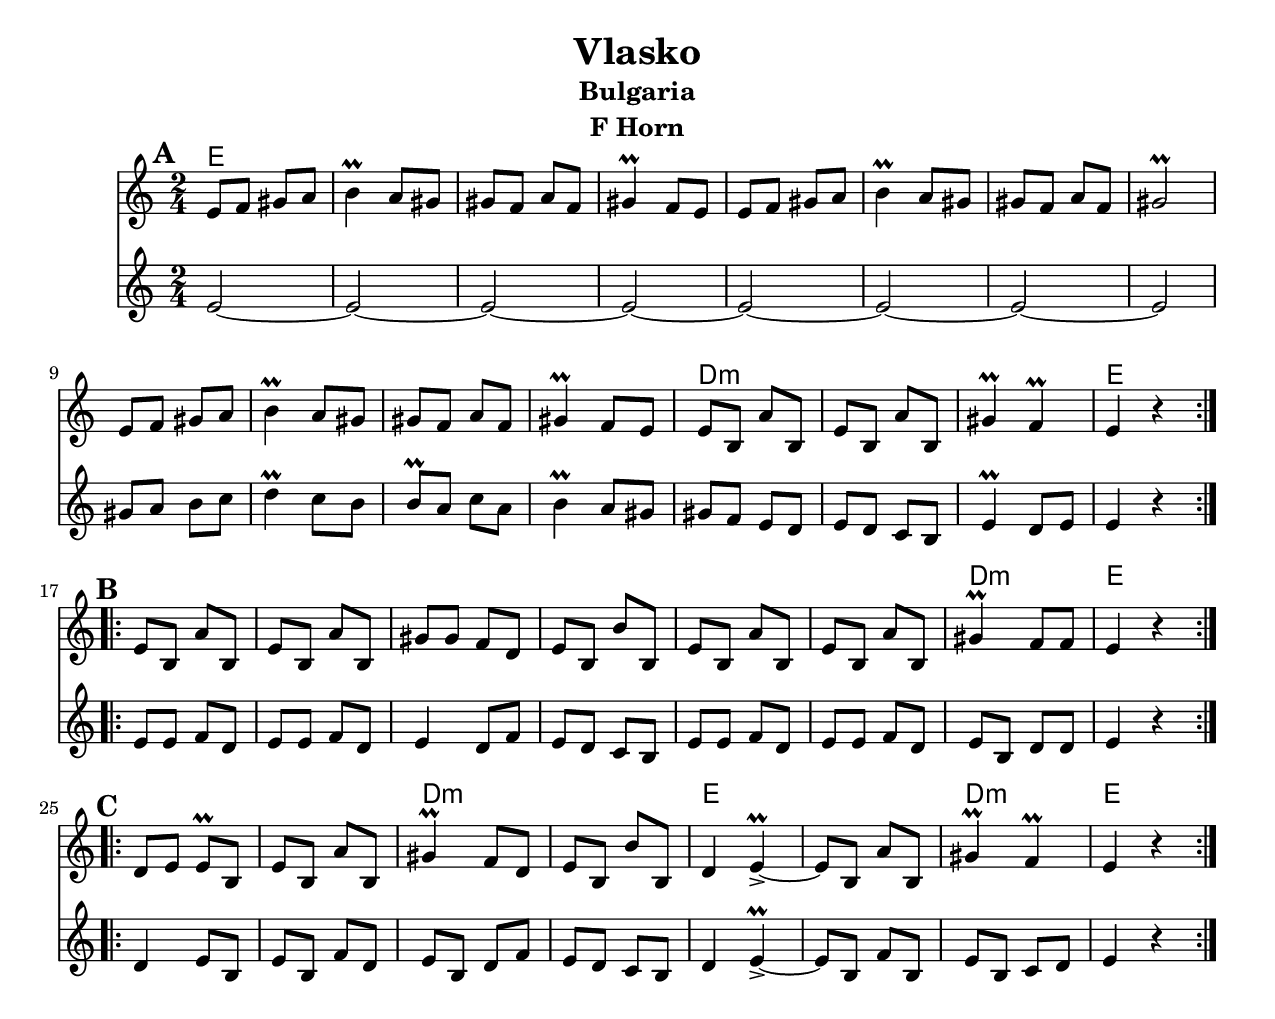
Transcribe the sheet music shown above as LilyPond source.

\version "2.18.0"
\include "english.ly"
\pointAndClickOff

\paper{
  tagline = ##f
  print-all-headers = ##t
  #(set-paper-size "letter")
}
date = #(strftime "%d-%m-%Y" (localtime (current-time)))

%\markup{ \italic{ " Updated " \date  }  }


intro = {
  e8 f gs a
  b2
}

ebab = {
  e8 b a b
  e8 b a b
}

common = {
  \clef treble
  \key a \minor
  \time 2/4
  \set Score.markFormatter = #format-mark-box-alphabet
}

%#################################### Melody ########################
primas = \relative c' {
  \common
  %\override Staff.TimeSignature.stencil = ##f

  %\partial 16*3 a16 d f   %lead in notes

  %{

    \intro

      c8. b16 gis8 g
      g2\fermata
      r1
      \intro
      d8 c b gis
      b gis gis g
      g2\fermata
      r1

      d'8 c b gis
      b gis gis g
      g8 f e cis
      c2\fermata|
  %}
  %\alternative { { }{ } }

  \repeat volta 2{
  \mark \default

    %\override Staff.TimeSignature.stencil = ##t
    #(set-paper-size "letter")
    #(set-paper-size "letter")
    e8 f gs a|
    b4\prall a8 gs|
    gs8 f a f|
    gs4\prall f8 e|

    e8  f gs a
    b4\prall a8 gs
    gs8 f a f
    gs2\prall

    e8  f gs a
    b4\prall a8 gs
    gs8 f a f
    gs4\prall f8 e|

    e8 b a' b,
    e8 b a' b,
    gs'4\prall f\prall
    e4 r
    \break
  }

  \repeat volta 2{
  \mark \default
    e8 b a' b, %17
    e8 b a' b,
    gs'8 gs f d %19
    e8 b b' b,

    e8 b a' b,%21
    e8 b a' b,
    gs'4\prall f8 f
    e4 r
    \break
  }

  \repeat volta 2{
  \mark \default
    d8 e e\prall b
    e8 b a' b,
    gs'4\prall f8 d
    e8 b b' b,|

    d4 e->\prall ~
    e8 b a' b,
    gs'4\prall f\prall
    e4 r

  }
  % \alternative { { }{ } }
  %\override Staff.TimeSignature.stencil = ##f
}
secund = \relative c'{
  \common
  \repeat volta 2{
  \mark \default
    e2 ~ e2 ~ e2 ~ e2 ~ e2 ~ e2 ~e2 ~e2
    gs8 a b c d4\prall c8 b
    b8\prall a c a
    b4\prall
    a8 gs

    gs8 f e d
    e8 d c b
    e4\prall d8  e
    e4 r
  }
  \repeat volta 2{
  \mark \default
    e8 e f d
    e8 e f d
    e4 d8 f
    e8 d c b

    e8 e f d
    e8 e f d
    e8 b d d
    e4 r

  }

  \repeat volta 2{
  \mark \default
    d4 e8 b
    e8 b f' d
    e8 b d f
    e8 d c b

    d4 e->\prall ~
    e8 b f' b,
    e8 b c d
    e4 r

  }
}


%################################# Lyrics #####################
%\addlyrics{  }
%################################# Chords #######################
harmonies = \chordmode {
  e2
  s2*11
  d2:m
  s2*2
  e2
  %b
  s2*6
  d2:m
  e2
  s2*2
  %c
  d2:m
  s2
  e2
  s2
  d2:m
  e2
}

\score {
  <<
    \new ChordNames {
      \set chordChanges = ##f
      \harmonies
    }
    \new Staff \primas
    \new Staff \secund
  >>
  \header{
    title= "Vlasko"
    subtitle="Bulgaria"
    composer= ""
    instrument = "F Horn"
    arranger= ""
  }
  \layout{indent = 1.0\cm}
  \midi{
    \tempo 4 = 120
  }
}
